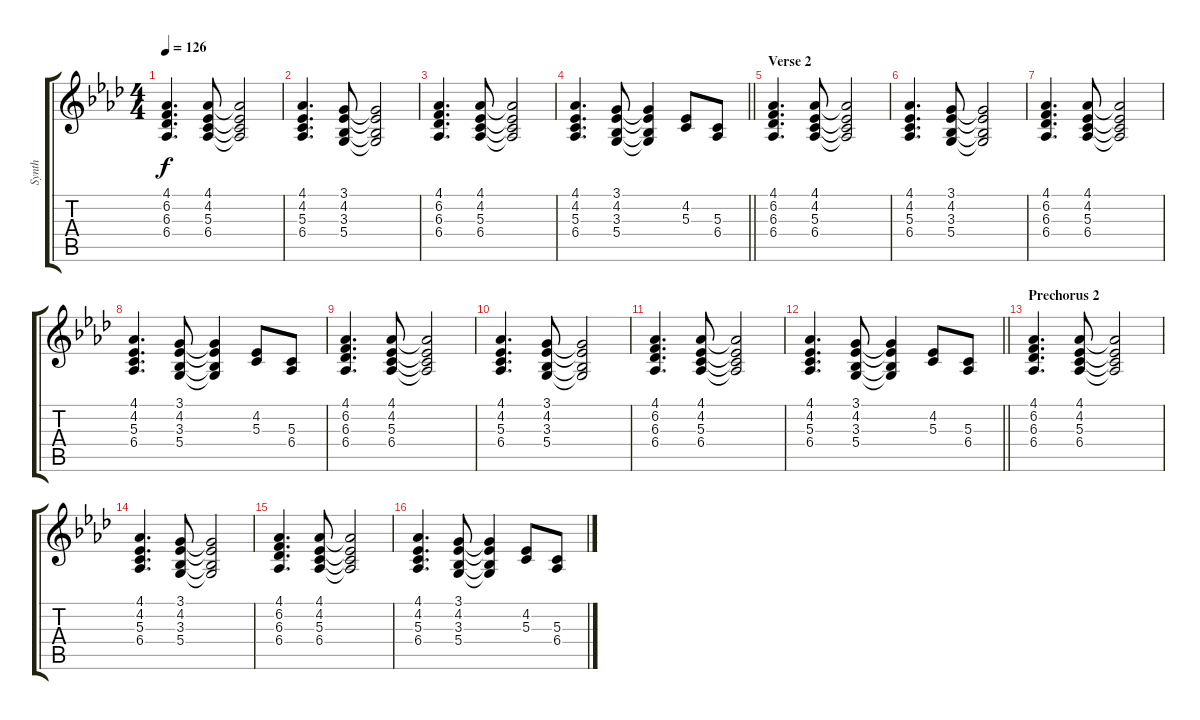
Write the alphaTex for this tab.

\track ("Synth" "Synth") {instrument pad1newage}
\staff {score tabs}
\tuning (E4 B3 G3 D3 A2 E2) {hide}
\ts (4 4)
\tempo 126
\clef g2
\ks ab
(4.1 6.2 6.3 6.4).4{d dy f} (4.1 4.2 5.3 6.4).8 (4.1{t} 4.2{t} 5.3{t} 6.4{t}).2 |
(4.1 4.2 5.3 6.4).4{d} (3.1 4.2 3.3 5.4).8 (3.1{t} 4.2{t} 3.3{t} 5.4{t}).2 |
(4.1 6.2 6.3 6.4).4{d} (4.1 4.2 5.3 6.4).8 (4.1{t} 4.2{t} 5.3{t} 6.4{t}).2 |
\barLineRight lightlight
(4.1 4.2 5.3 6.4).4{d} (3.1 4.2 3.3 5.4).8 (3.1{t} 4.2{t} 3.3{t} 5.4{t}).4 (4.2 5.3).8 (5.3 6.4).8 |
\section ("" "Verse 2")
(4.1 6.2 6.3 6.4).4{d} (4.1 4.2 5.3 6.4).8 (4.1{t} 4.2{t} 5.3{t} 6.4{t}).2 |
(4.1 4.2 5.3 6.4).4{d} (3.1 4.2 3.3 5.4).8 (3.1{t} 4.2{t} 3.3{t} 5.4{t}).2 |
(4.1 6.2 6.3 6.4).4{d} (4.1 4.2 5.3 6.4).8 (4.1{t} 4.2{t} 5.3{t} 6.4{t}).2 |
(4.1 4.2 5.3 6.4).4{d} (3.1 4.2 3.3 5.4).8 (3.1{t} 4.2{t} 3.3{t} 5.4{t}).4 (4.2 5.3).8 (5.3 6.4).8 |
(4.1 6.2 6.3 6.4).4{d} (4.1 4.2 5.3 6.4).8 (4.1{t} 4.2{t} 5.3{t} 6.4{t}).2 |
(4.1 4.2 5.3 6.4).4{d} (3.1 4.2 3.3 5.4).8 (3.1{t} 4.2{t} 3.3{t} 5.4{t}).2 |
(4.1 6.2 6.3 6.4).4{d} (4.1 4.2 5.3 6.4).8 (4.1{t} 4.2{t} 5.3{t} 6.4{t}).2 |
\barLineRight lightlight
(4.1 4.2 5.3 6.4).4{d} (3.1 4.2 3.3 5.4).8 (3.1{t} 4.2{t} 3.3{t} 5.4{t}).4 (4.2 5.3).8 (5.3 6.4).8 |
\section ("" "Prechorus 2")
(4.1 6.2 6.3 6.4).4{d} (4.1 4.2 5.3 6.4).8 (4.1{t} 4.2{t} 5.3{t} 6.4{t}).2 |
(4.1 4.2 5.3 6.4).4{d} (3.1 4.2 3.3 5.4).8 (3.1{t} 4.2{t} 3.3{t} 5.4{t}).2 |
(4.1 6.2 6.3 6.4).4{d} (4.1 4.2 5.3 6.4).8 (4.1{t} 4.2{t} 5.3{t} 6.4{t}).2 |
(4.1 4.2 5.3 6.4).4{d} (3.1 4.2 3.3 5.4).8 (3.1{t} 4.2{t} 3.3{t} 5.4{t}).4 (4.2 5.3).8 (5.3 6.4).8
